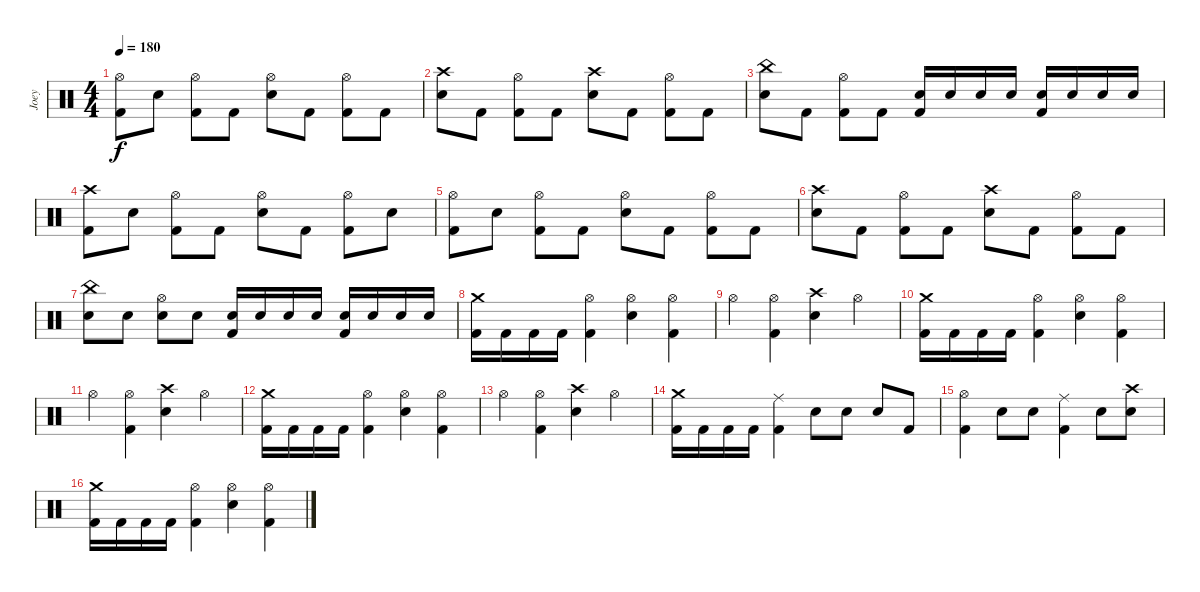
\track ("Joey" "Joey") {instrument percussion}
\staff {score}
\articulation defaults
\ts (4 4)
\tempo 180
\clef neutral
\ks c
("Kick (hit) 2" "Hi-Hat (open)").8{dy f} "Electric Snare (hit)".8 ("Kick (hit) 2" "Hi-Hat (open)").8 "Kick (hit) 2".8 ("Electric Snare (hit)" "Hi-Hat (open)").8 "Kick (hit) 2".8 ("Kick (hit) 2" "Hi-Hat (open)").8 "Kick (hit) 2".8 |
("Electric Snare (hit)" "Crash high (hit)").8 "Kick (hit) 2".8 ("Kick (hit) 2" "Hi-Hat (open)").8 "Kick (hit) 2".8 ("Electric Snare (hit)" "Crash high (hit)").8 "Kick (hit) 2".8 ("Kick (hit) 2" "Hi-Hat (open)").8 "Kick (hit) 2".8 |
("Electric Snare (hit)" "China (hit)").8 "Kick (hit) 2".8 ("Kick (hit) 2" "Hi-Hat (open)").8 "Kick (hit) 2".8 ("Electric Snare (hit)" "Kick (hit) 2").16 "Electric Snare (hit)".16 "Electric Snare (hit)".16 "Electric Snare (hit)".16 ("Electric Snare (hit)" "Kick (hit) 2").16 "Electric Snare (hit)".16 "Electric Snare (hit)".16 "Electric Snare (hit)".16 |
("Kick (hit) 2" "Crash high (hit)").8 "Electric Snare (hit)".8 ("Kick (hit) 2" "Hi-Hat (open)").8 "Kick (hit) 2".8 ("Electric Snare (hit)" "Hi-Hat (open)").8 "Kick (hit) 2".8 ("Kick (hit) 2" "Hi-Hat (open)").8 "Electric Snare (hit)".8 |
("Kick (hit) 2" "Hi-Hat (open)").8 "Electric Snare (hit)".8 ("Kick (hit) 2" "Hi-Hat (open)").8 "Kick (hit) 2".8 ("Electric Snare (hit)" "Hi-Hat (open)").8 "Kick (hit) 2".8 ("Kick (hit) 2" "Hi-Hat (open)").8 "Kick (hit) 2".8 |
("Electric Snare (hit)" "Crash high (hit)").8 "Kick (hit) 2".8 ("Kick (hit) 2" "Hi-Hat (open)").8 "Kick (hit) 2".8 ("Electric Snare (hit)" "Crash high (hit)").8 "Kick (hit) 2".8 ("Kick (hit) 2" "Hi-Hat (open)").8 "Kick (hit) 2".8 |
("Electric Snare (hit)" "China (hit)").8 "Electric Snare (hit)".8 ("Electric Snare (hit)" "Hi-Hat (open)").8 "Electric Snare (hit)".8 ("Electric Snare (hit)" "Kick (hit) 2").16 "Electric Snare (hit)".16 "Electric Snare (hit)".16 "Electric Snare (hit)".16 ("Electric Snare (hit)" "Kick (hit) 2").16 "Electric Snare (hit)".16 "Electric Snare (hit)".16 "Electric Snare (hit)".16 |
("Kick (hit) 2" "Crash medium (hit)").16 "Kick (hit) 2".16 "Kick (hit) 2".16 "Kick (hit) 2".16 ("Kick (hit) 2" "Hi-Hat (open)").4 ("Electric Snare (hit)" "Hi-Hat (open)").4 ("Kick (hit) 2" "Hi-Hat (open)").4 |
"Hi-Hat (open)".4 ("Kick (hit) 2" "Hi-Hat (open)").4 ("Electric Snare (hit)" "Crash high (hit)").4 "Hi-Hat (open)".4 |
("Kick (hit) 2" "Crash medium (hit)").16 "Kick (hit) 2".16 "Kick (hit) 2".16 "Kick (hit) 2".16 ("Kick (hit) 2" "Hi-Hat (open)").4 ("Electric Snare (hit)" "Hi-Hat (open)").4 ("Kick (hit) 2" "Hi-Hat (open)").4 |
"Hi-Hat (open)".4 ("Kick (hit) 2" "Hi-Hat (open)").4 ("Electric Snare (hit)" "Crash high (hit)").4 "Hi-Hat (open)".4 |
("Kick (hit) 2" "Crash medium (hit)").16 "Kick (hit) 2".16 "Kick (hit) 2".16 "Kick (hit) 2".16 ("Kick (hit) 2" "Hi-Hat (open)").4 ("Electric Snare (hit)" "Hi-Hat (open)").4 ("Kick (hit) 2" "Hi-Hat (open)").4 |
"Hi-Hat (open)".4 ("Kick (hit) 2" "Hi-Hat (open)").4 ("Electric Snare (hit)" "Crash high (hit)").4 "Hi-Hat (open)".4 |
("Kick (hit) 2" "Crash medium (hit)").16 "Kick (hit) 2".16 "Kick (hit) 2".16 "Kick (hit) 2".16 ("Kick (hit) 2" "Ride (middle)").4 "Electric Snare (hit)".8 "Electric Snare (hit)".8 "Electric Snare (hit)".8 "Kick (hit) 2".8 |
("Kick (hit) 2" "Hi-Hat (open)").4 "Electric Snare (hit)".8 "Electric Snare (hit)".8 ("Kick (hit) 2" "Ride (middle)").4 "Electric Snare (hit)".8 ("Electric Snare (hit)" "Crash high (hit)").8 |
("Kick (hit) 2" "Crash medium (hit)").16 "Kick (hit) 2".16 "Kick (hit) 2".16 "Kick (hit) 2".16 ("Kick (hit) 2" "Hi-Hat (open)").4 ("Electric Snare (hit)" "Hi-Hat (open)").4 ("Kick (hit) 2" "Hi-Hat (open)").4
